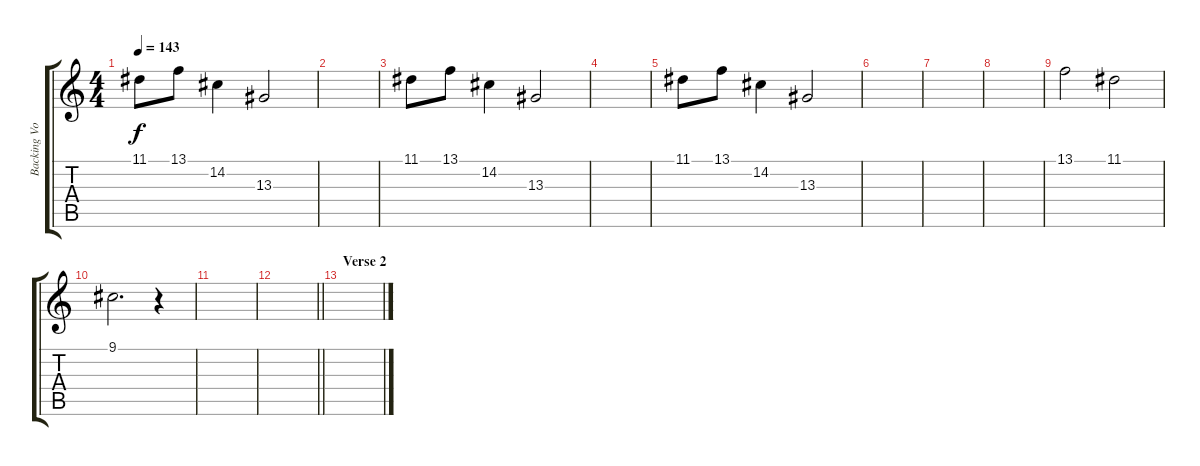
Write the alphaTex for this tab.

\track ("Backing Vocals" "Backing Vo") {instrument choiraahs}
\staff {score tabs}
\tuning (E4 B3 G3 D3 A2 E2) {hide}
\ts (4 4)
\tempo 143
\clef g2
\ks c
11.1.8{dy f} 13.1.8 14.2.4 13.3.2 |
|
11.1.8 13.1.8 14.2.4 13.3.2 |
|
11.1.8 13.1.8 14.2.4 13.3.2 |
|
|
|
13.1.2 11.1.2 |
9.1.2{d} r.4 |
|
\barLineRight lightlight
|
\section ("" "Verse 2")
